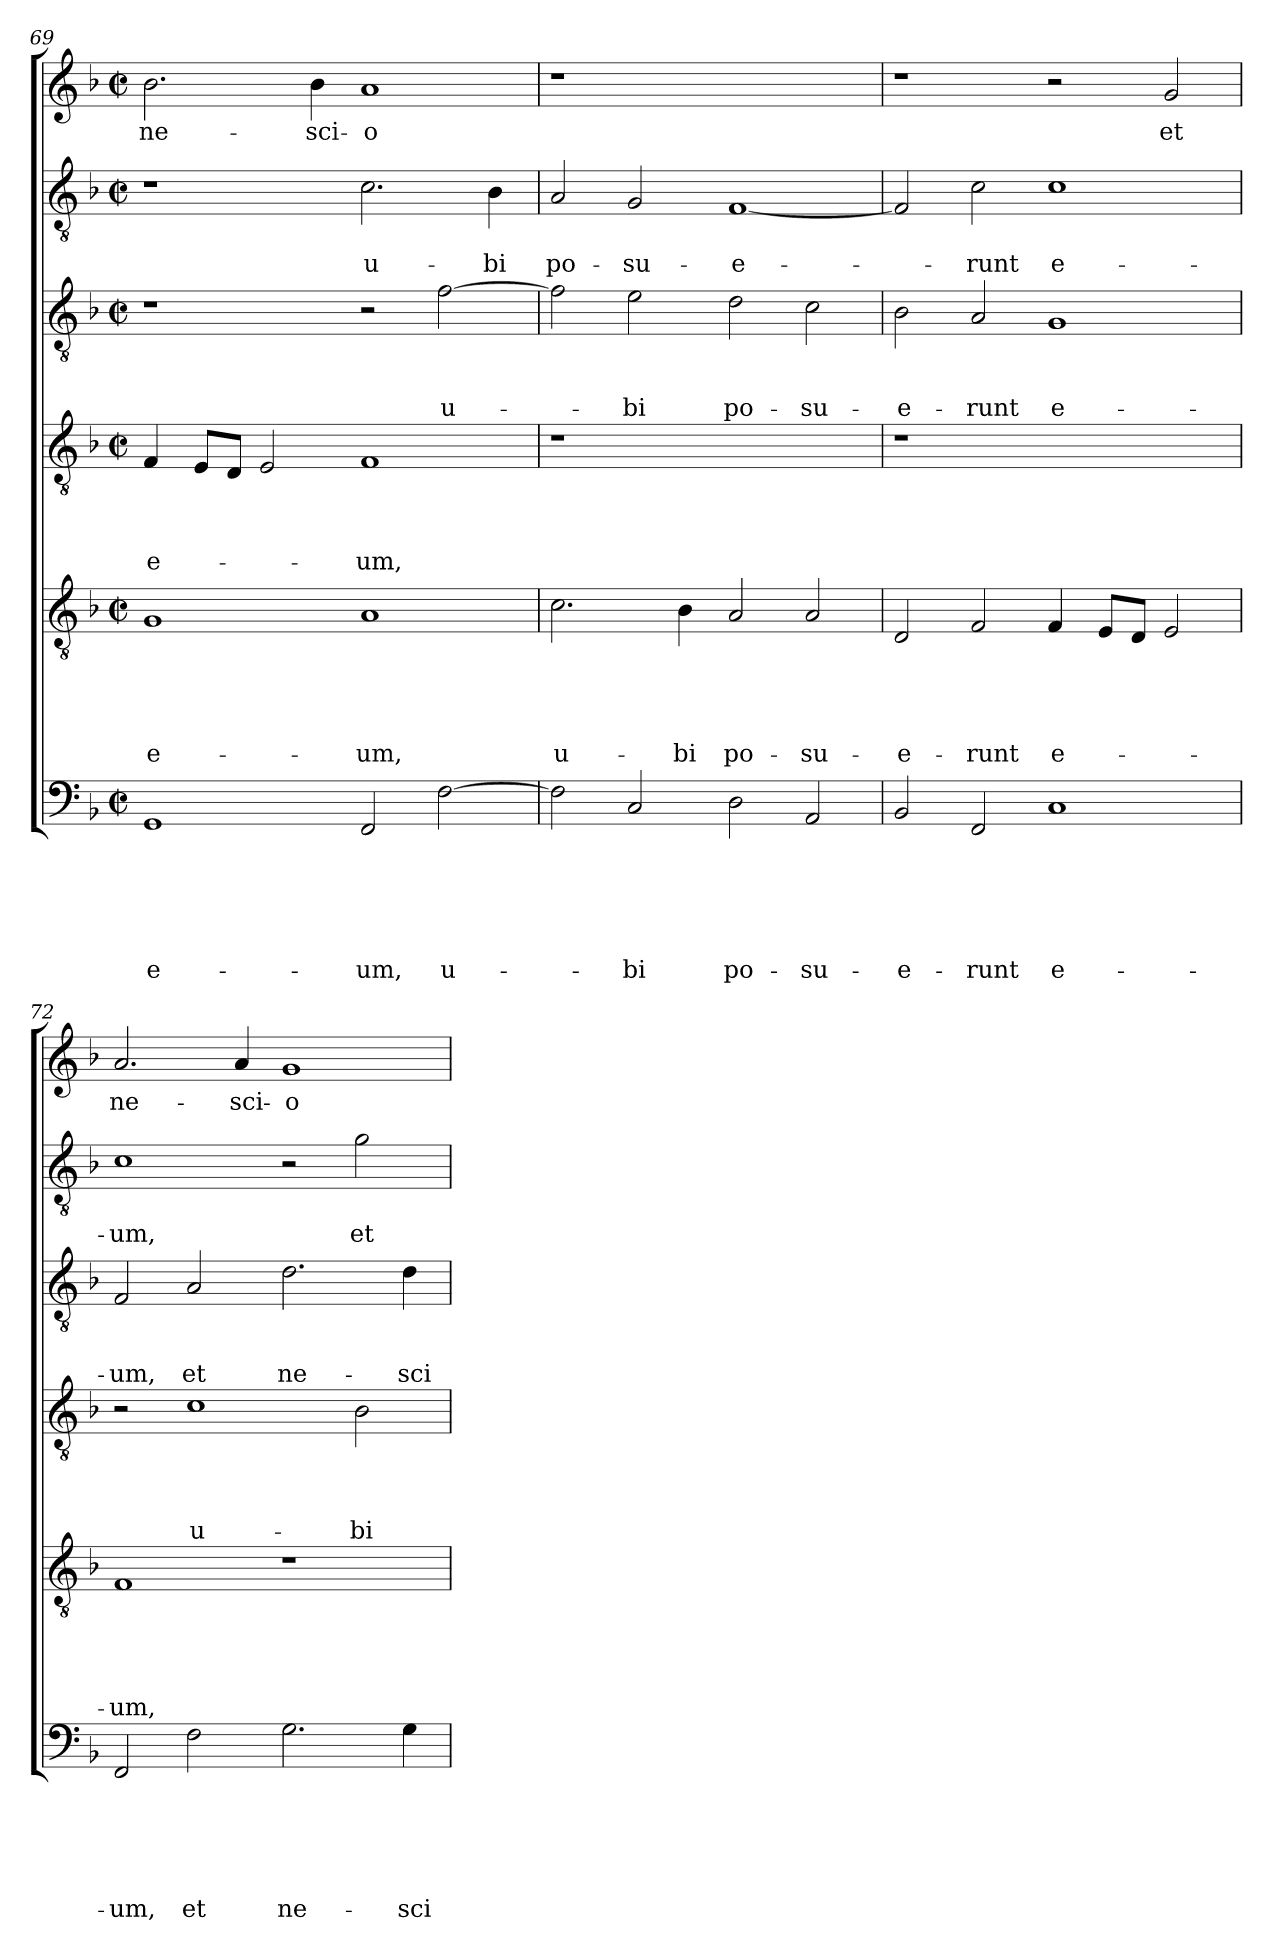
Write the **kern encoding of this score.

**kern	**text	**text	**text	**text	**text	**text	**kern	**text	**text	**text	**text	**text	**kern	**text	**text	**text	**text	**kern	**text	**text	**text	**kern	**text	**text	**kern	**text
*part6	*part6	*part6	*part6	*part6	*part6	*part6	*part5	*part5	*part5	*part5	*part5	*part5	*part4	*part4	*part4	*part4	*part4	*part3	*part3	*part3	*part3	*part2	*part2	*part2	*part1	*part1
*staff6	*staff6	*staff6	*staff6	*staff6	*staff6	*staff6	*staff5	*staff5	*staff5	*staff5	*staff5	*staff5	*staff4	*staff4	*staff4	*staff4	*staff4	*staff3	*staff3	*staff3	*staff3	*staff2	*staff2	*staff2	*staff1	*staff1
*clefF4	*	*	*	*	*	*	*clefGv2	*	*	*	*	*	*clefGv2	*	*	*	*	*clefGv2	*	*	*	*clefGv2	*	*	*clefG2	*
*k[b-]	*	*	*	*	*	*	*k[b-]	*	*	*	*	*	*k[b-]	*	*	*	*	*k[b-]	*	*	*	*k[b-]	*	*	*k[b-]	*
*F:	*	*	*	*	*	*	*F:	*	*	*	*	*	*F:	*	*	*	*	*F:	*	*	*	*F:	*	*	*F:	*
*M2/2	*	*	*	*	*	*	*M2/2	*	*	*	*	*	*M2/2	*	*	*	*	*M2/2	*	*	*	*M2/2	*	*	*M2/2	*
*met(c|)	*	*	*	*	*	*	*met(c|)	*	*	*	*	*	*met(c|)	*	*	*	*	*met(c|)	*	*	*	*met(c|)	*	*	*met(c|)	*
=69	=69	=69	=69	=69	=69	=69	=69	=69	=69	=69	=69	=69	=69	=69	=69	=69	=69	=69	=69	=69	=69	=69	=69	=69	=69	=69
!	!	!	!	!	!	!LO:LY:b	!	!	!	!	!	!LO:LY:b	!	!	!	!	!LO:LY:b	!	!	!	!	!	!	!	!	!LO:LY:b
1GG	.	.	.	.	.	e-	1G	.	.	.	.	e-	4F/	.	.	.	e-	1r	.	.	.	1r	.	.	2.b-\	ne-
.	.	.	.	.	.	.	.	.	.	.	.	.	8E/L	.	.	.	.	.	.	.	.	.	.	.	.	.
.	.	.	.	.	.	.	.	.	.	.	.	.	8D/J	.	.	.	.	.	.	.	.	.	.	.	.	.
.	.	.	.	.	.	.	.	.	.	.	.	.	2E/	.	.	.	.	.	.	.	.	.	.	.	.	.
!	!	!	!	!	!	!	!	!	!	!	!	!	!	!	!	!	!	!	!	!	!	!	!	!	!	!LO:LY:b
.	.	.	.	.	.	.	.	.	.	.	.	.	.	.	.	.	.	.	.	.	.	.	.	.	4b-\	-sci-
!	!	!	!	!	!	!LO:LY:b	!	!	!	!	!	!LO:LY:b	!	!	!	!	!LO:LY:b	!	!	!	!	!	!	!LO:LY:b	!	!LO:LY:b
2FF/	.	.	.	.	.	-um,	1A	.	.	.	.	-um,	1F	.	.	.	-um,	2r	.	.	.	2.c\	.	u-	1a	-o
!	!	!	!	!	!	!LO:LY:b	!	!	!	!	!	!	!	!	!	!	!	!	!	!	!LO:LY:b	!	!	!	!	!
[2F\	.	.	.	.	.	u-	.	.	.	.	.	.	.	.	.	.	.	[2f\	.	.	u-	.	.	.	.	.
!	!	!	!	!	!	!	!	!	!	!	!	!	!	!	!	!	!	!	!	!	!	!	!	!LO:LY:b	!	!
.	.	.	.	.	.	.	.	.	.	.	.	.	.	.	.	.	.	.	.	.	.	4B-\	.	-bi	.	.
=70	=70	=70	=70	=70	=70	=70	=70	=70	=70	=70	=70	=70	=70	=70	=70	=70	=70	=70	=70	=70	=70	=70	=70	=70	=70	=70
!	!	!	!	!	!	!	!	!	!	!	!	!LO:LY:b	!	!	!	!	!	!	!	!	!	!	!	!LO:LY:b	!	!
2F\]	.	.	.	.	.	.	2.c\	.	.	.	.	u-	1r	.	.	.	.	2f\]	.	.	.	2A/	.	po-	1r	.
!	!	!	!	!	!	!LO:LY:b	!	!	!	!	!	!	!	!	!	!	!	!	!	!	!LO:LY:b	!	!	!LO:LY:b	!	!
2C/	.	.	.	.	.	-bi	.	.	.	.	.	.	.	.	.	.	.	2e\	.	.	-bi	2G/	.	-su-	.	.
!	!	!	!	!	!	!	!	!	!	!	!	!LO:LY:b	!	!	!	!	!	!	!	!	!	!	!	!	!	!
.	.	.	.	.	.	.	4B-\	.	.	.	.	-bi	.	.	.	.	.	.	.	.	.	.	.	.	.	.
!	!	!	!	!	!	!LO:LY:b	!	!	!	!	!	!LO:LY:b	!	!	!	!	!	!	!	!	!LO:LY:b	!	!	!LO:LY:b	!	!
2D\	.	.	.	.	.	po-	2A/	.	.	.	.	po-	1ryy	.	.	.	.	2d\	.	.	po-	[1F	.	-e-	1ryy	.
!	!	!	!	!	!	!LO:LY:b	!	!	!	!	!	!LO:LY:b	!	!	!	!	!	!	!	!	!LO:LY:b	!	!	!	!	!
2AA/	.	.	.	.	.	-su-	2A/	.	.	.	.	-su-	.	.	.	.	.	2c\	.	.	-su-	.	.	.	.	.
=71	=71	=71	=71	=71	=71	=71	=71	=71	=71	=71	=71	=71	=71	=71	=71	=71	=71	=71	=71	=71	=71	=71	=71	=71	=71	=71
!	!	!	!	!	!	!LO:LY:b	!	!	!	!	!	!LO:LY:b	!	!	!	!	!	!	!	!	!LO:LY:b	!	!	!	!	!
2BB-/	.	.	.	.	.	-e-	2D/	.	.	.	.	-e-	1r	.	.	.	.	2B-\	.	.	-e-	2F/]	.	.	1r	.
!	!	!	!	!	!	!LO:LY:b	!	!	!	!	!	!LO:LY:b	!	!	!	!	!	!	!	!	!LO:LY:b	!	!	!LO:LY:b	!	!
2FF/	.	.	.	.	.	-runt	2F/	.	.	.	.	-runt	.	.	.	.	.	2A/	.	.	-runt	2c\	.	-runt	.	.
!	!	!	!	!	!	!LO:LY:b	!	!	!	!	!	!LO:LY:b	!	!	!	!	!	!	!	!	!LO:LY:b	!	!	!LO:LY:b	!	!
1C	.	.	.	.	.	e-	4F/	.	.	.	.	e-	1ryy	.	.	.	.	1G	.	.	e-	1c	.	e-	2r	.
.	.	.	.	.	.	.	8E/L	.	.	.	.	.	.	.	.	.	.	.	.	.	.	.	.	.	.	.
.	.	.	.	.	.	.	8D/J	.	.	.	.	.	.	.	.	.	.	.	.	.	.	.	.	.	.	.
!	!	!	!	!	!	!	!	!	!	!	!	!	!	!	!	!	!	!	!	!	!	!	!	!	!	!LO:LY:b
.	.	.	.	.	.	.	2E/	.	.	.	.	.	.	.	.	.	.	.	.	.	.	.	.	.	2g/	et
=72	=72	=72	=72	=72	=72	=72	=72	=72	=72	=72	=72	=72	=72	=72	=72	=72	=72	=72	=72	=72	=72	=72	=72	=72	=72	=72
!	!	!	!	!	!	!LO:LY:b	!	!	!	!	!	!LO:LY:b	!	!	!	!	!	!	!	!	!LO:LY:b	!	!	!LO:LY:b	!	!LO:LY:b
2FF/	.	.	.	.	.	-um,	1F	.	.	.	.	-um,	2r	.	.	.	.	2F/	.	.	-um,	1c	.	-um,	2.a/	ne-
!	!	!	!	!	!	!LO:LY:b	!	!	!	!	!	!	!	!	!	!	!LO:LY:b	!	!	!	!LO:LY:b	!	!	!	!	!
2F\	.	.	.	.	.	et	.	.	.	.	.	.	1c	.	.	.	u-	2A/	.	.	et	.	.	.	.	.
!	!	!	!	!	!	!	!	!	!	!	!	!	!	!	!	!	!	!	!	!	!	!	!	!	!	!LO:LY:b
.	.	.	.	.	.	.	.	.	.	.	.	.	.	.	.	.	.	.	.	.	.	.	.	.	4a/	-sci-
!	!	!	!	!	!	!LO:LY:b	!	!	!	!	!	!	!	!	!	!	!	!	!	!	!LO:LY:b	!	!	!	!	!LO:LY:b
2.G\	.	.	.	.	.	ne-	1r	.	.	.	.	.	.	.	.	.	.	2.d\	.	.	ne-	2r	.	.	1g	-o
!	!	!	!	!	!	!	!	!	!	!	!	!	!	!	!	!	!LO:LY:b	!	!	!	!	!	!	!LO:LY:b	!	!
.	.	.	.	.	.	.	.	.	.	.	.	.	2B-\	.	.	.	-bi	.	.	.	.	2g\	.	et	.	.
!	!	!	!	!	!	!LO:LY:b	!	!	!	!	!	!	!	!	!	!	!	!	!	!	!LO:LY:b	!	!	!	!	!
4G\	.	.	.	.	.	-sci-	.	.	.	.	.	.	.	.	.	.	.	4d\	.	.	-sci-	.	.	.	.	.
=	=	=	=	=	=	=	=	=	=	=	=	=	=	=	=	=	=	=	=	=	=	=	=	=	=	=
*-	*-	*-	*-	*-	*-	*-	*-	*-	*-	*-	*-	*-	*-	*-	*-	*-	*-	*-	*-	*-	*-	*-	*-	*-	*-	*-
